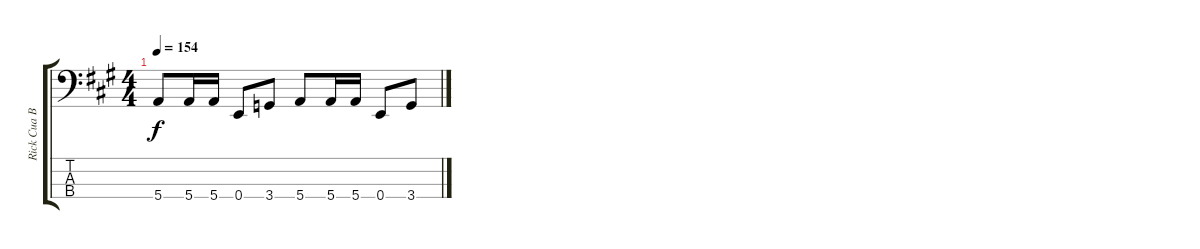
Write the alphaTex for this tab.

\track ("Rick Cua Bass" "Rick Cua B") {instrument electricbassfinger}
\staff {score tabs}
\tuning (G2 D2 A1 E1) {hide}
\ts (4 4)
\tempo 154
\clef f4
\ks f#minor
5.4.8{dy f} 5.4.16 5.4.16 0.4.8 3.4.8 5.4.8 5.4.16 5.4.16 0.4.8 3.4.8
